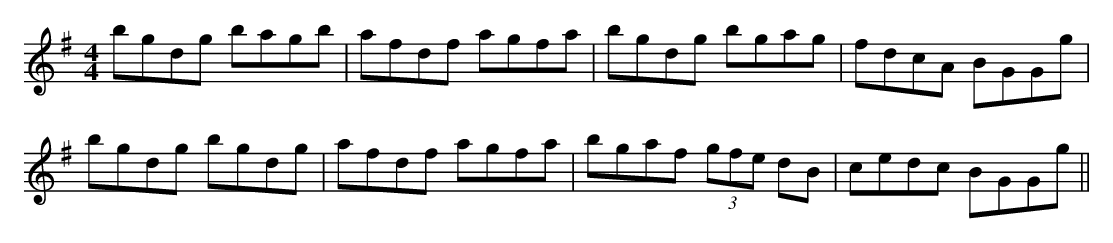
X:1
M:4/4
K:G
bgdg bagb|afdf agfa|bgdg bgag|fdcA BGGg|
bgdg bgdg|afdf agfa|bgaf (3gfe dB|cedc BGGg||
